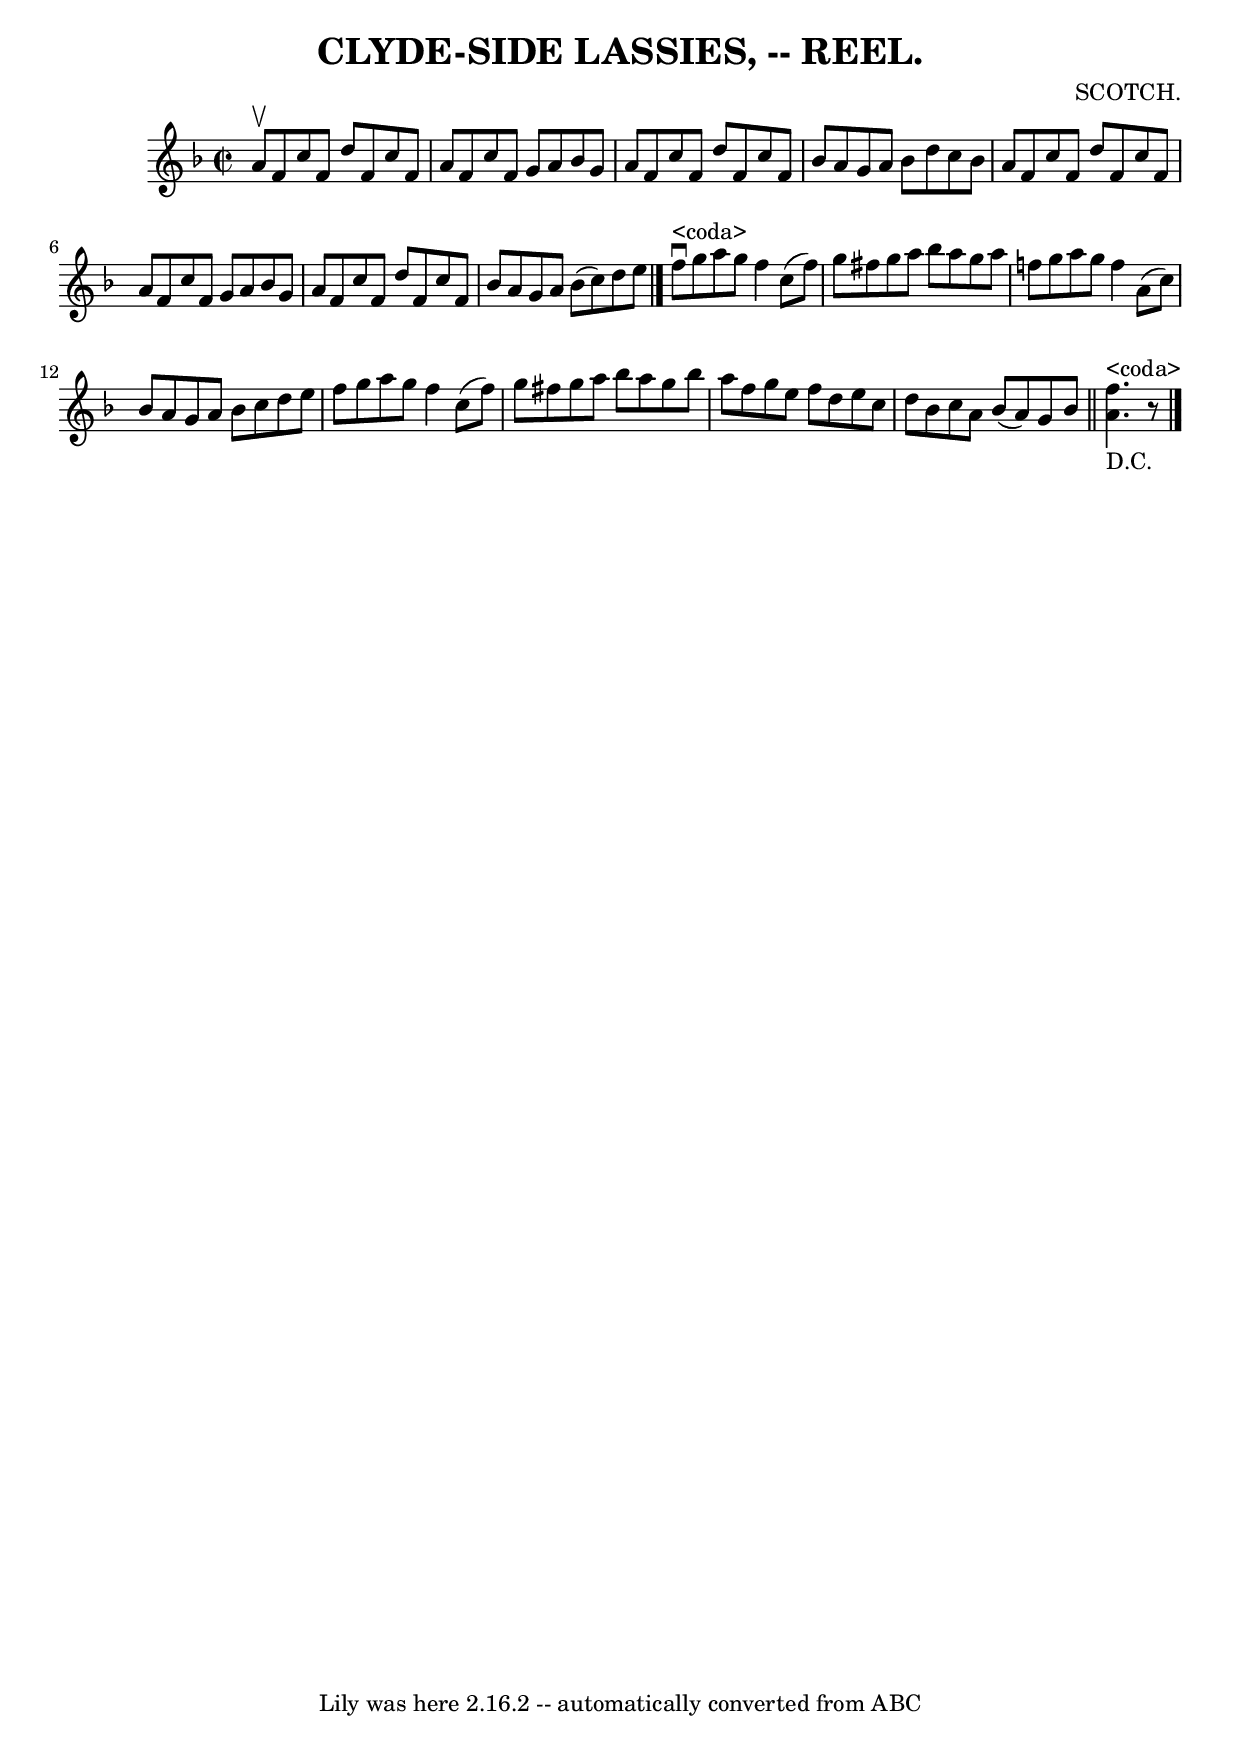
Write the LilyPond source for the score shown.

\version "2.16.2"
\include "Mammoth.ily"
\header {
  %% book = "Coles"
  composer = "SCOTCH."
  crossRefNumber = "14"
  footnotes = ""
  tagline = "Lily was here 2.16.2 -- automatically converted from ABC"
  title = "CLYDE-SIDE LASSIES, -- REEL."

}
voicedefault =  {


  \override Staff.TimeSignature #'style = #'C
  \time 2/2 
  \key f \major
  a'8^\upbow f'8 c''8 f'8 d''8 f'8    
  c''8 f'8  |
  a'8 f'8 c''8 f'8 g'8 a'8 bes'8 g'8  |
  a'8 f'8 c''8 f'8 d''8 f'8 c''8 f'8  |
  
  bes'8 a'8 g'8 a'8 bes'8 d''8 c''8 bes'8  |
  a'8  
  f'8 c''8 f'8 d''8 f'8 c''8 f'8  |
  a'8 f'8    
  c''8 f'8 g'8 a'8 bes'8 g'8  |
  a'8 f'8 c''8 f'8 
  d''8 f'8 c''8 f'8  |
  bes'8 a'8 g'8 a'8 bes'8 (
  c''8) d''8 e''8    \bar "|." f''8^"<coda>"^\downbow g''8    
  a''8 g''8 f''4 c''8 (f''8) |
  g''8 fis''8 g''8    
  a''8 bes''8 a''8 g''8 a''8  |
  f''!8 g''8 a''8    
  g''8 f''4 a'8 (c''8) |
  bes'8 a'8 g'8 a'8 bes'8 
  c''8 d''8 e''8  |
  f''8 g''8 a''8 g''8 f''4    
  c''8 (f''8) |
  g''8 fis''8 g''8 a''8 bes''8 a''8   
  g''8 bes''8  |
  a''8 f''8 g''8 e''8 f''8 d''8    
  e''8 c''8  |
  d''8 bes'8 c''8 a'8 bes'8 (a'8)   
  g'8 bes'8      \bar "||" << f''4.^"<coda>"_"D.C." a'4.   >>   r8     
  \bar "|."   

}

\score{
  <<

    \context Staff="default"
    {
      \voicedefault 
      
    }

  >>
  \layout {
    
  }
  \midi {
  }

}
